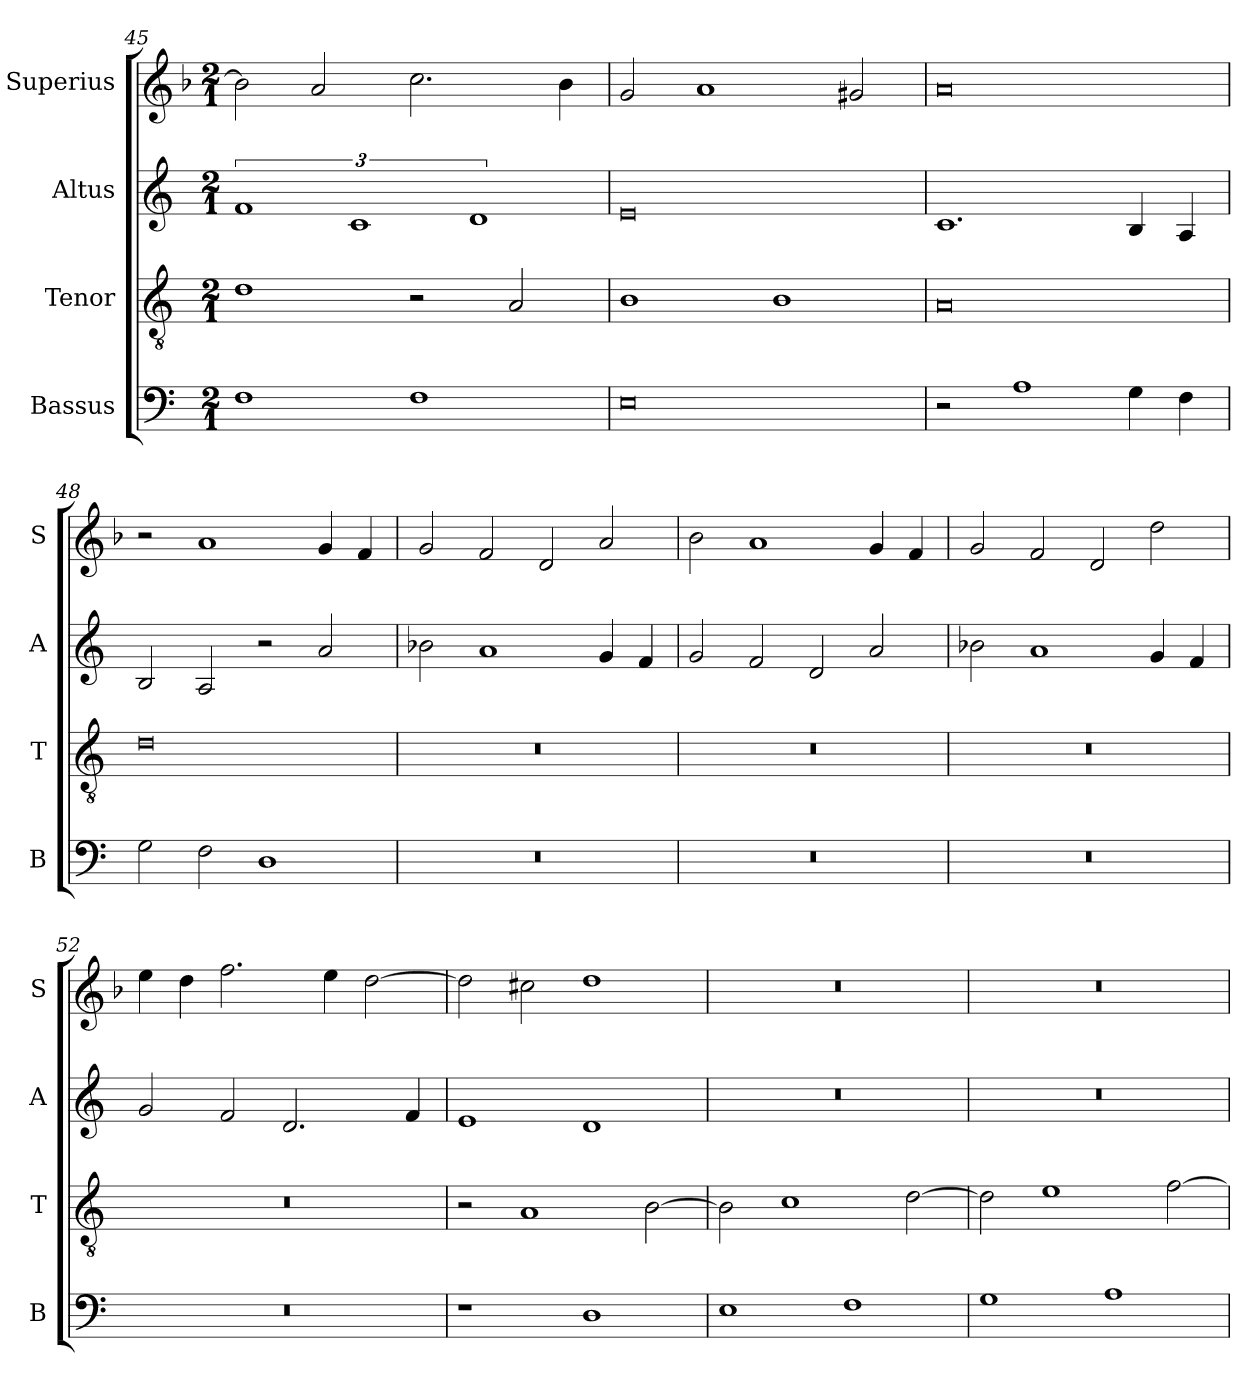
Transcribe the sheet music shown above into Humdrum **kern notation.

**kern	**kern	**kern	**kern
*part4	*part3	*part2	*part1
*staff4	*staff3	*staff2	*staff1
*I"Bassus	*I"Tenor	*I"Altus	*I"Superius
*I'B	*I'T	*I'A	*I'S
*clefF4	*clefGv2	*clefG2	*clefG2
*k[]	*k[]	*k[]	*k[b-]
*M2/1	*M2/1	*M2/1	*M2/1
=45	=45	=45	=45
1F	1d	3%2f	2b-\]
.	.	.	2a/
.	.	3%2c	.
1F	2r	.	2.cc\
.	.	3%2d	.
.	2A/	.	.
.	.	.	4b-\
=46	=46	=46	=46
0E	1B	0e	2g/
.	.	.	1a
.	1B	.	.
.	.	.	2g#X/
=47	=47	=47	=47
2r	0A	1.c	0a
1A	.	.	.
4G\	.	4B/	.
4F\	.	4A/	.
=48	=48	=48	=48
2G\	0d	2B/	2r
2F\	.	2A/	1a
1D	.	2r	.
.	.	2a/	4g/
.	.	.	4f/
=49	=49	=49	=49
0r	0r	2b-X\	2g/
.	.	1a	2f/
.	.	.	2d/
.	.	4g/	2a/
.	.	4f/	.
=50	=50	=50	=50
0r	0r	2g/	2b-\
.	.	2f/	1a
.	.	2d/	.
.	.	2a/	4g/
.	.	.	4f/
=51	=51	=51	=51
0r	0r	2b-X\	2g/
.	.	1a	2f/
.	.	.	2d/
.	.	4g/	2dd\
.	.	4f/	.
=52	=52	=52	=52
0r	0r	2g/	4ee\
.	.	.	4dd\
.	.	2f/	2.ff\
.	.	2.d/	.
.	.	.	4ee\
.	.	.	[2dd\
.	.	4f/	.
=53	=53	=53	=53
1r	2r	1e	2dd\]
.	1A	.	2cc#X\
1D	.	1d	1dd
.	[2B\	.	.
=54	=54	=54	=54
1E	2B\]	0r	0r
.	1c	.	.
1F	.	.	.
.	[2d\	.	.
=55	=55	=55	=55
1G	2d\]	0r	0r
.	1e	.	.
1A	.	.	.
.	[2f\	.	.
=	=	=	=
*-	*-	*-	*-
